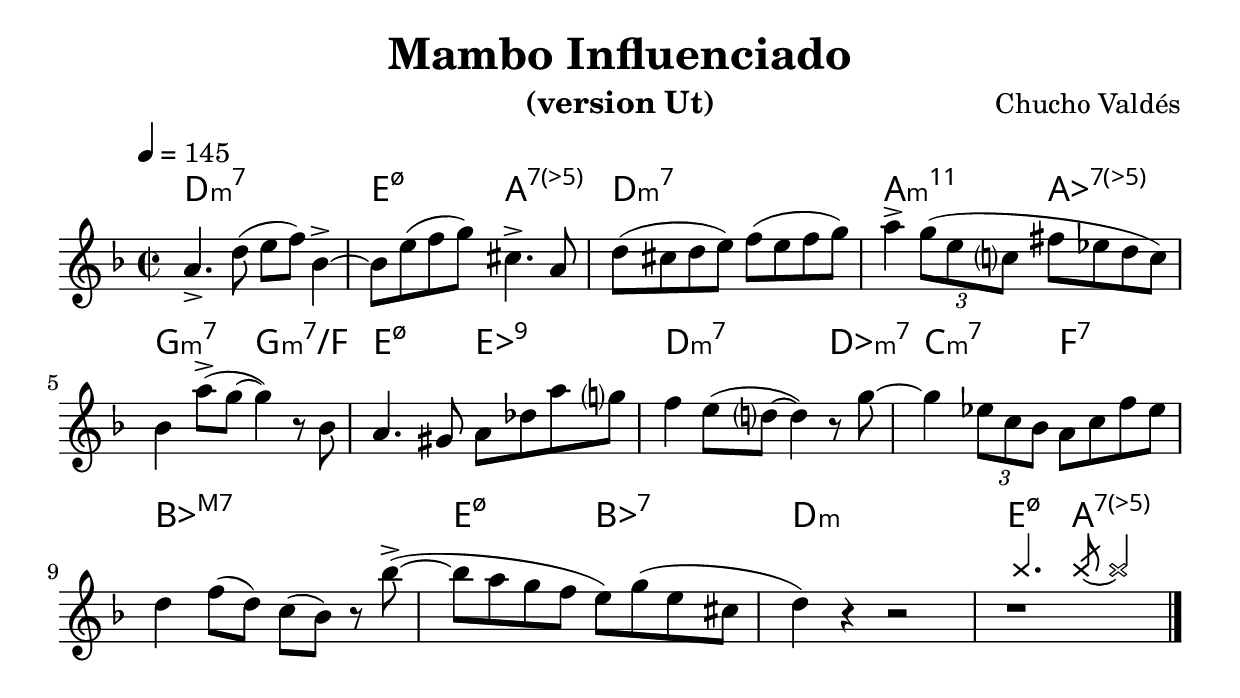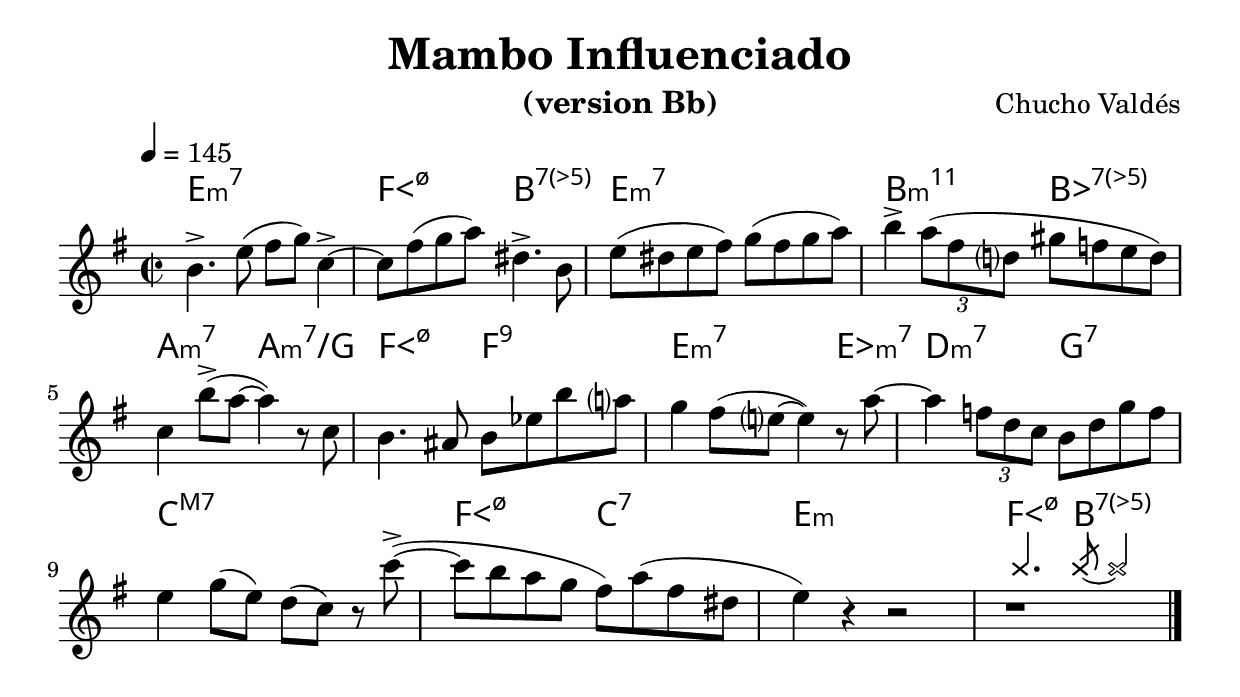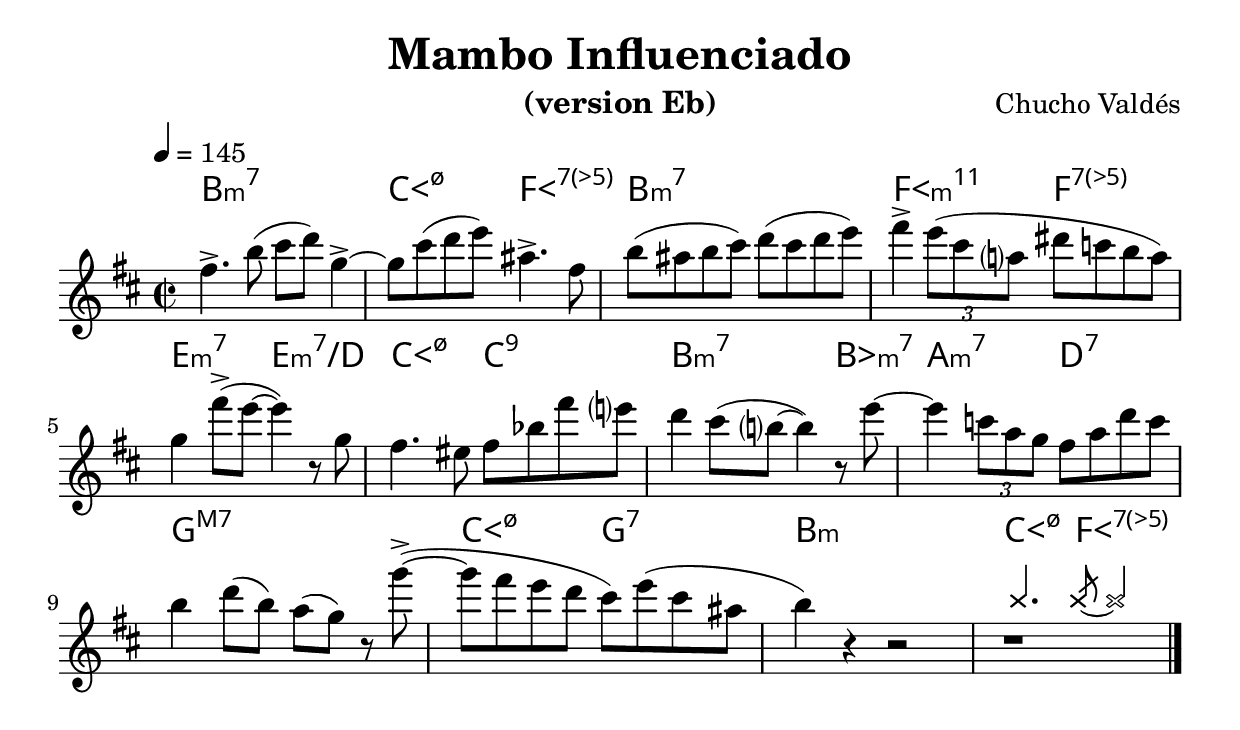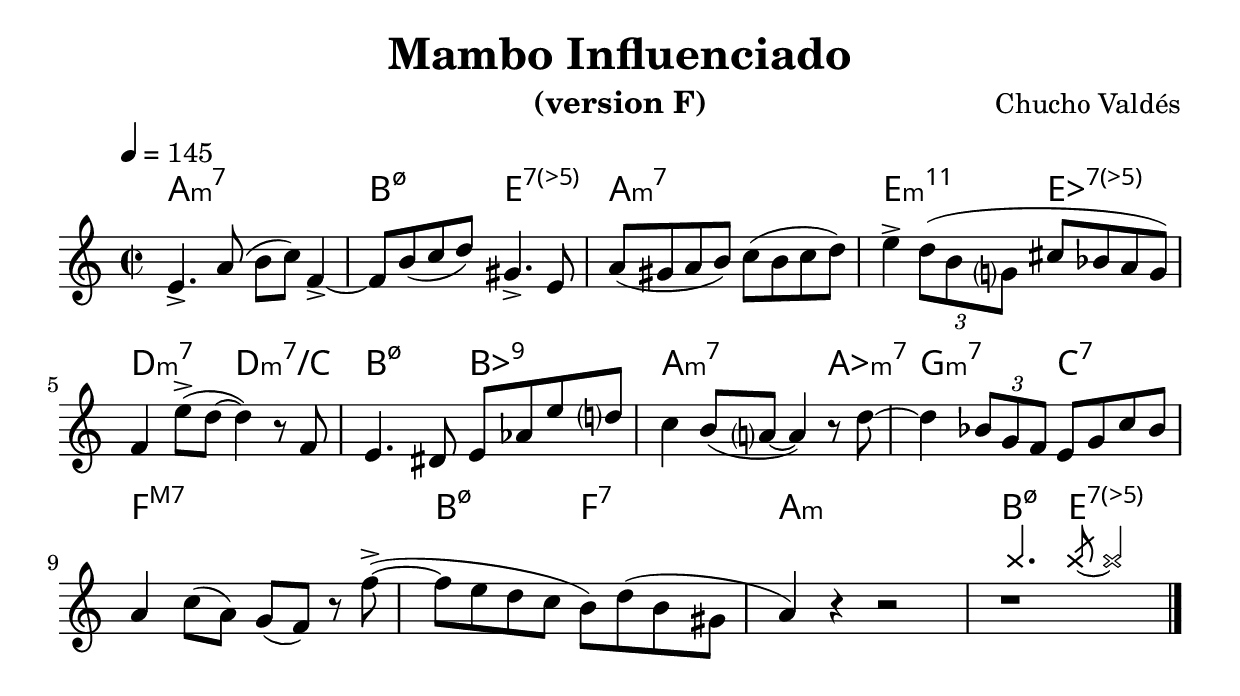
% Created on Mon Sep 20 15:23:38 CEST 2010
\version "2.24.0"

#(set-global-staff-size 24)
#(set-default-paper-size "a4")

\include "utils/AccordsJazzDefs.ly"

\paper { indent = 0\cm} 

\header {
	title = "Mambo Influenciado" 
 	composer = "Chucho Valdés"
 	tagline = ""

}


accords = \chords {
d1:m7 e2:m7.5- a:7.5- d1:m7 a2:m11 aes:7.5-
g:m7 g:m7/f e:m7.5- es:9 d:m7 s4 des:m7
c2:m7 f:7 bes1:maj7 e2:m7.5- bes:7
d1:m e4.:m7.5- a:7.5- s4
}

theme = \new Staff {
	\time 2/2
	\tempo 4 = 145
	\set Staff.midiInstrument = "trumpet"
	\key f \major
	\clef treble
	\accidentalStyle "modern-cautionary"
	\relative c' { 	
 % Type notes here 
\compressEmptyMeasures
% \set Timing.beamExceptions = #'()
a'4.-> d8( e f) bes,4->~ 8 
e( f g) cis,4.-> a8
d( cis d e) f( e f g) a4->
\trio {g8( e c} fis es d c)
bes4 a'8->( g~4) r8 bes,
a4. gis8 a des a' g f4 e8( d~4) r8 g~4
\trio {es8 c bes} a c f es
d4 f8( d) c( bes) r bes'(->~ 8 a g f e)
g( e cis d4) r r2 r1\rythm{4. 8~2}
\fine
}
}

\include "utils/books.ly"
